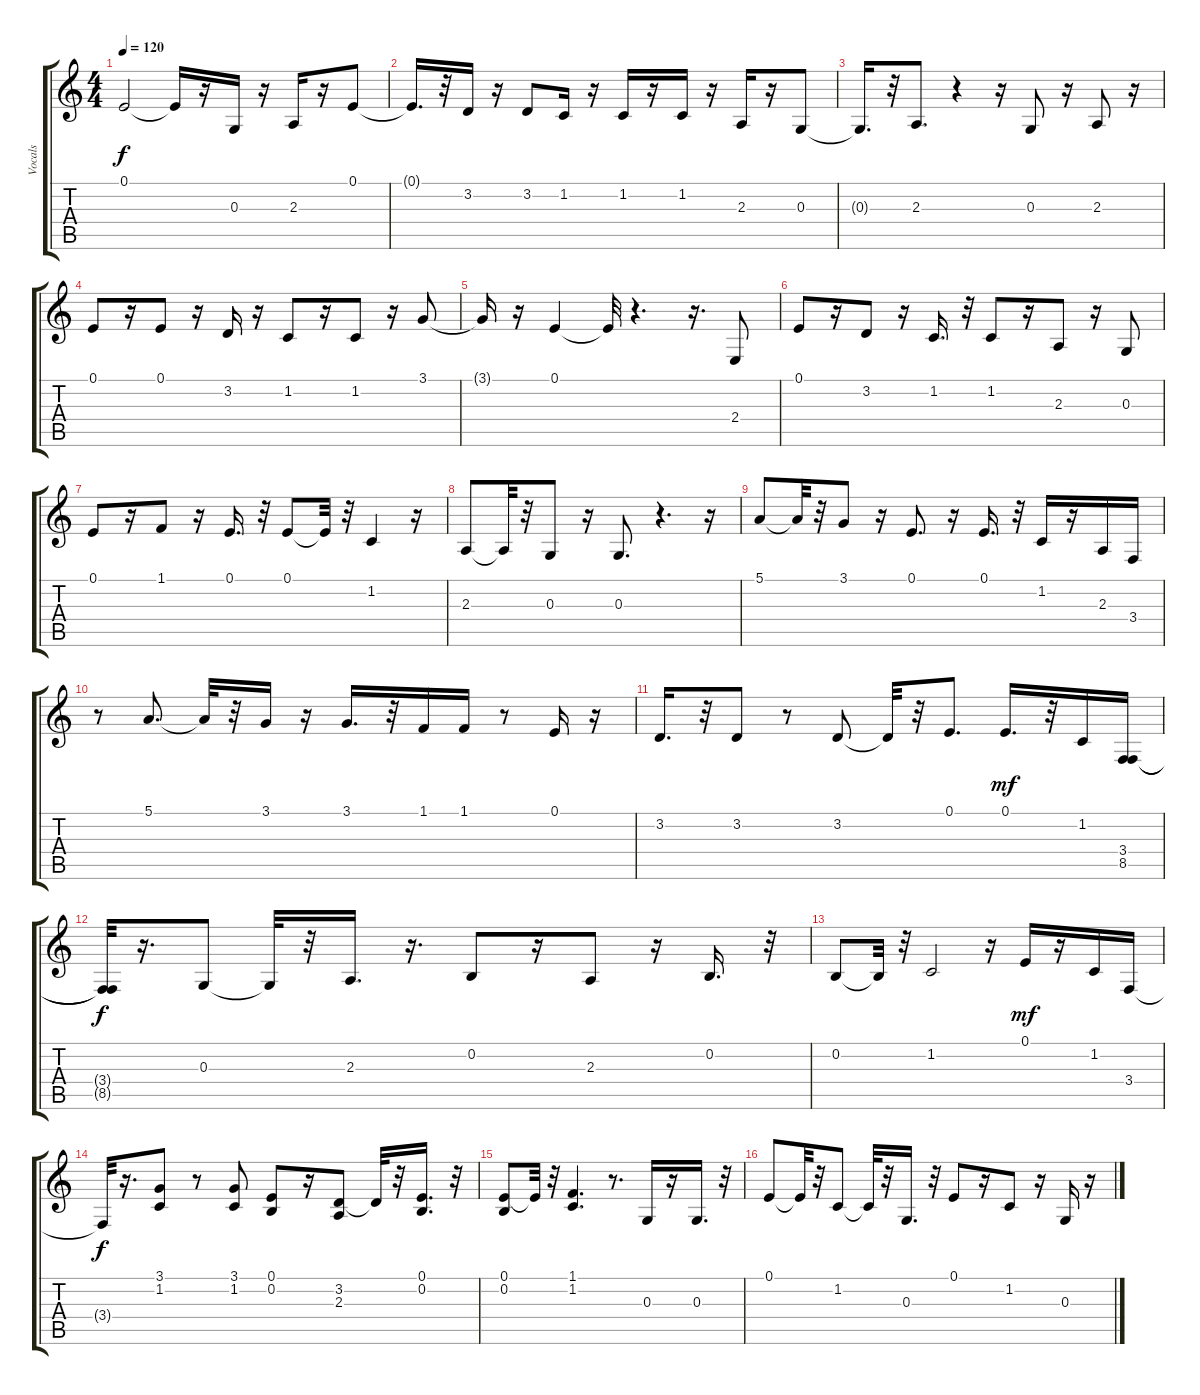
\track ("Vocals" "Vocals") {instrument synthbrass1}
\staff {score tabs}
\tuning (E4 B3 G3 D3 A2 E2) {hide}
\ts (4 4)
\tempo 120
\clef g2
\ks c
0.1.2{dy f} 0.1{t}.16 r.16 0.3.16 r.16 2.3.16 r.16 0.1.8 |
0.1{t}.16{d} r.32 3.2.16 r.16 3.2.8 1.2.16 r.16 1.2.16 r.16 1.2.16 r.16 2.3.16 r.16 0.3.8 |
0.3{t}.16{d} r.32 2.3.8{d} r.4 r.16 0.3.8 r.16 2.3.8 r.16 |
0.1.8 r.16 0.1.8 r.16 3.2.16 r.16 1.2.8 r.16 1.2.8 r.16 3.1.8 |
3.1{t}.16 r.16 0.1.4 0.1{t}.32 r.4{d} r.16{d} 2.4.8 |
0.1.8 r.16 3.2.8 r.16 1.2.16{d} r.32 1.2.8 r.16 2.3.8 r.16 0.3.8 |
0.1.8 r.16 1.1.8 r.16 0.1.16{d} r.32 0.1.8 0.1{t}.32 r.32 1.2.4 r.16 |
2.3.8 2.3{t}.32 r.32 0.3.8 r.16 0.3.8{d} r.4{d} r.16 |
5.1.8 5.1{t}.32 r.32 3.1.8 r.16 0.1.8{d} r.16 0.1.16{d} r.32 1.2.16 r.16 2.3.16 3.4.16 |
r.8 5.1.8{d} 5.1{t}.32 r.32 3.1.16 r.16 3.1.16{d} r.32 1.1.16 1.1.16 r.8 0.1.16 r.16 |
3.2.16{d} r.32 3.2.8 r.8 3.2.8 3.2{t}.32 r.32 0.1.8{d} 0.1.16{d dy mf} r.32 1.2.16 (3.4 8.5).16 |
(3.4{t} 8.5{t}).32{dy f} r.16{d} 0.3.8 0.3{t}.32 r.32 2.3.16{d} r.16{d} 0.2.8 r.16 2.3.8 r.16 0.2.16{d} r.32 |
0.2.8 0.2{t}.32 r.32 1.2.2 r.16 0.1.16{dy mf} r.16 1.2.16 3.4.16 |
3.4{t}.32{dy f} r.16{d} (3.1 1.2).8 r.8 (3.1 1.2).8 (0.1 0.2).8 r.16 (3.2 2.3).8 3.2{t}.32 r.32 (0.1 0.2).16{d} r.32 |
(0.1 0.2).8 0.1{t}.32 r.32 (1.1 1.2).4{d} r.8{d} 0.3.16 r.16 0.3.16{d} r.32 |
0.1.8 0.1{t}.32 r.32 1.2.8 1.2{t}.32 r.32 0.3.16{d} r.32 0.1.8 r.16 1.2.8 r.16 0.3.16 r.16
